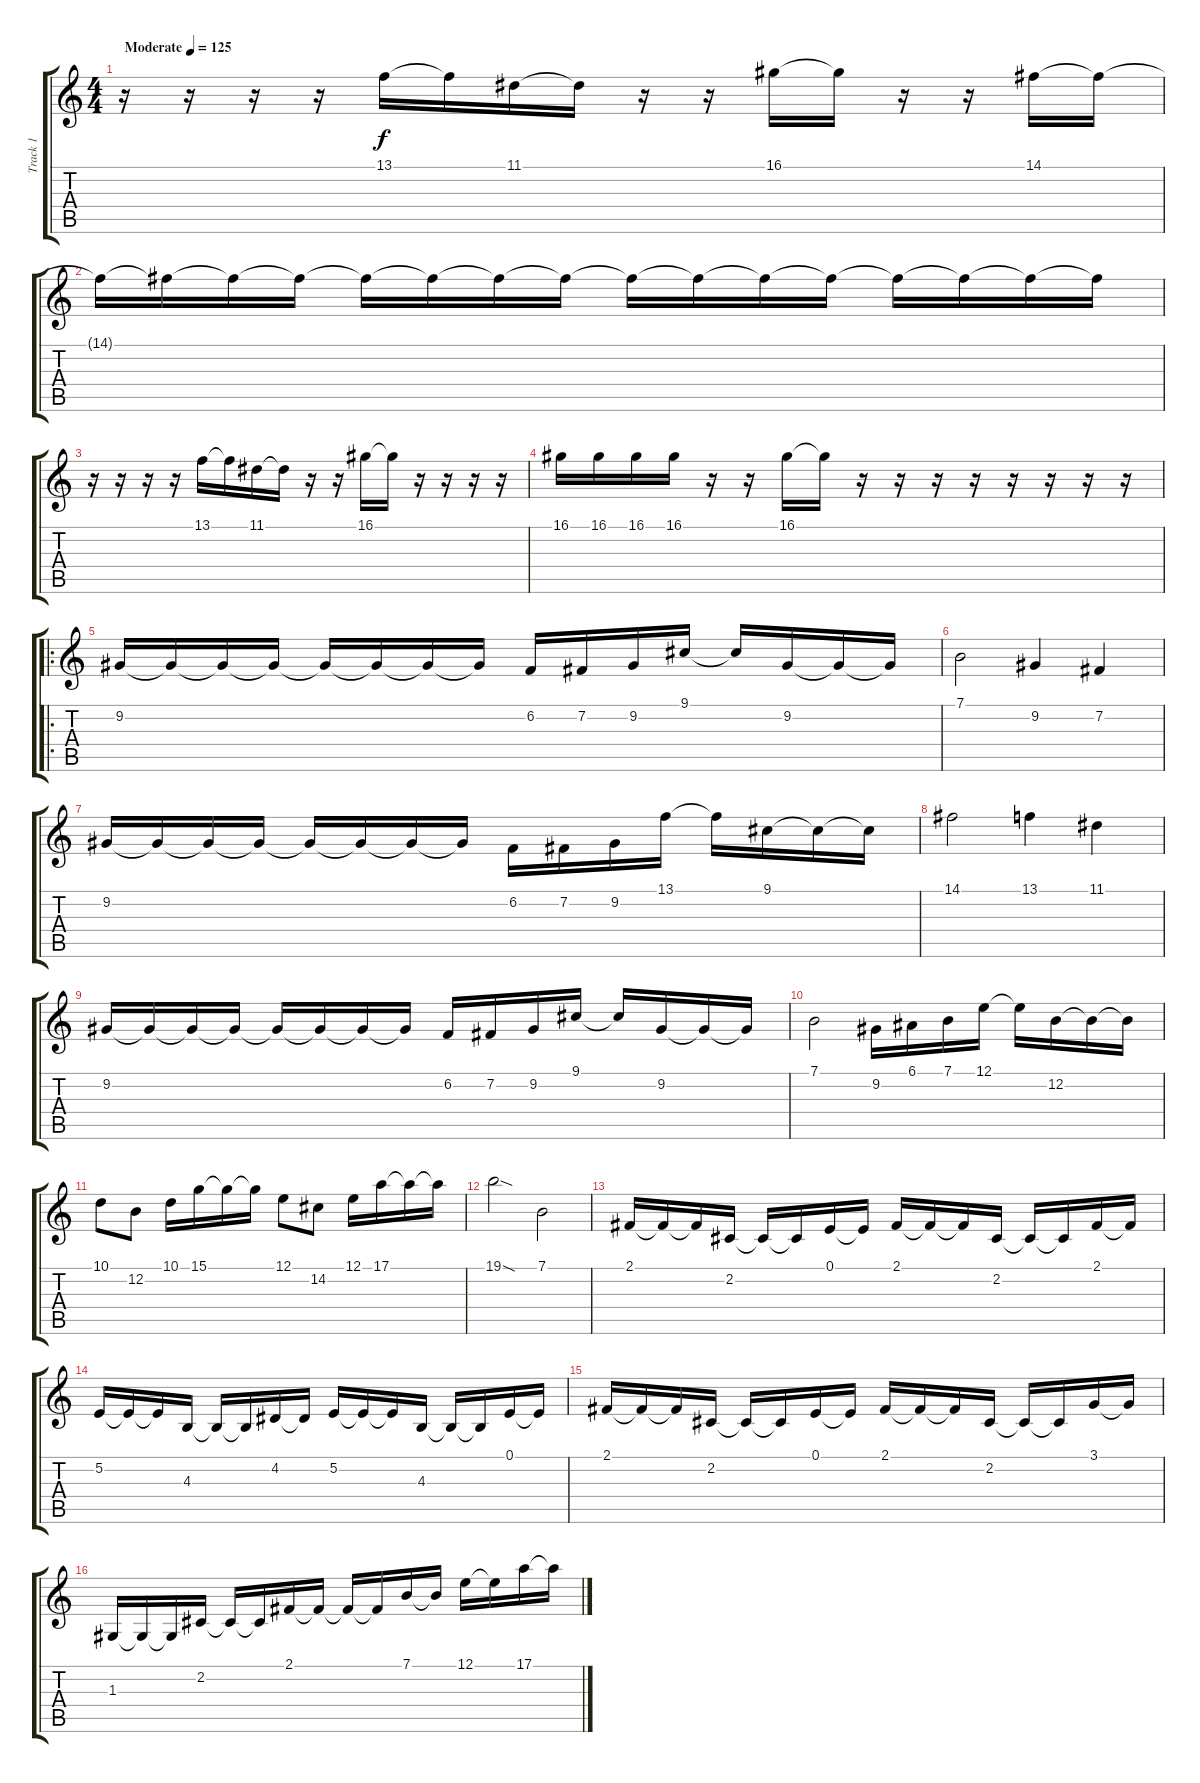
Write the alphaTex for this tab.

\track ("Track 1" "Track 1") {instrument lead2sawtooth}
\staff {score tabs}
\tuning (E4 B3 G3 D3 A2 E2) {hide}
\ts (4 4)
\tempo (125 "Moderate")
\clef g2
\ks c
r.16{dy f instrument lead2sawtooth} r.16 r.16 r.16 13.1.16 13.1{t}.16 11.1.16 11.1{t}.16 r.16 r.16 16.1.16 16.1{t}.16 r.16 r.16 14.1.16 14.1{t}.16 |
14.1{t}.16 14.1{t}.16 14.1{t}.16 14.1{t}.16 14.1{t}.16 14.1{t}.16 14.1{t}.16 14.1{t}.16 14.1{t}.16 14.1{t}.16 14.1{t}.16 14.1{t}.16 14.1{t}.16 14.1{t}.16 14.1{t}.16 14.1{t}.16 |
r.16 r.16 r.16 r.16 13.1.16 13.1{t}.16 11.1.16 11.1{t}.16 r.16 r.16 16.1.16 16.1{t}.16 r.16 r.16 r.16 r.16 |
16.1.16 16.1.16 16.1.16 16.1.16 r.16 r.16 16.1.16 16.1{t}.16 r.16 r.16 r.16 r.16 r.16 r.16 r.16 r.16 |
\ro
9.2.16 9.2{t}.16 9.2{t}.16 9.2{t}.16 9.2{t}.16 9.2{t}.16 9.2{t}.16 9.2{t}.16 6.2.16 7.2.16 9.2.16 9.1.16 9.1{t}.16 9.2.16 9.2{t}.16 9.2{t}.16 |
7.1.2 9.2.4 7.2.4 |
9.2.16 9.2{t}.16 9.2{t}.16 9.2{t}.16 9.2{t}.16 9.2{t}.16 9.2{t}.16 9.2{t}.16 6.2.16 7.2.16 9.2.16 13.1.16 13.1{t}.16 9.1.16 9.1{t}.16 9.1{t}.16 |
14.1.2 13.1.4 11.1.4 |
9.2.16 9.2{t}.16 9.2{t}.16 9.2{t}.16 9.2{t}.16 9.2{t}.16 9.2{t}.16 9.2{t}.16 6.2.16 7.2.16 9.2.16 9.1.16 9.1{t}.16 9.2.16 9.2{t}.16 9.2{t}.16 |
7.1.2 9.2.16 6.1.16 7.1.16 12.1.16 12.1{t}.16 12.2.16 12.2{t}.16 12.2{t}.16 |
10.1.8 12.2.8 10.1.16 15.1.16 15.1{t}.16 15.1{t}.16 12.1.8 14.2.8 12.1.16 17.1.16 17.1{t}.16 17.1{t}.16 |
19.1{sod}.2 7.1.2 |
2.1.16 2.1{t}.16 2.1{t}.16 2.2.16 2.2{t}.16 2.2{t}.16 0.1.16 0.1{t}.16 2.1.16 2.1{t}.16 2.1{t}.16 2.2.16 2.2{t}.16 2.2{t}.16 2.1.16 2.1{t}.16 |
5.2.16 5.2{t}.16 5.2{t}.16 4.3.16 4.3{t}.16 4.3{t}.16 4.2.16 4.2{t}.16 5.2.16 5.2{t}.16 5.2{t}.16 4.3.16 4.3{t}.16 4.3{t}.16 0.1.16 0.1{t}.16 |
2.1.16 2.1{t}.16 2.1{t}.16 2.2.16 2.2{t}.16 2.2{t}.16 0.1.16 0.1{t}.16 2.1.16 2.1{t}.16 2.1{t}.16 2.2.16 2.2{t}.16 2.2{t}.16 3.1.16 3.1{t}.16 |
1.3.16 1.3{t}.16 1.3{t}.16 2.2.16 2.2{t}.16 2.2{t}.16 2.1.16 2.1{t}.16 2.1{t}.16 2.1{t}.16 7.1.16 7.1{t}.16 12.1.16 12.1{t}.16 17.1.16 17.1{t}.16
